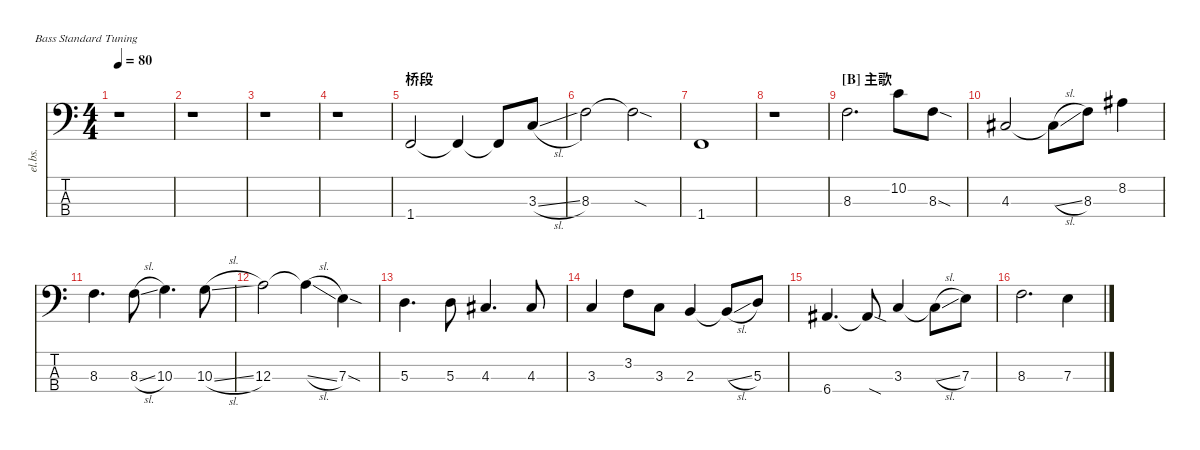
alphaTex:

\defaultSystemsLayout 4
\hideDynamics
\bracketExtendMode nobrackets
\track ("Electric Bass" "el.bs.") {mute instrument electricbassfinger}
\staff {score tabs}
\tuning (G2 D2 A1 E1)
\ts (4 4)
\tempo 80
\clef f4
\ks c
r.1{dy mf beam Down} |
r.1{beam Down} |
r.1{beam Down} |
r.1{beam Down} |
\section ("" "桥段")
1.4.2{beam Up} 1.4{t}.4{beam Up} 1.4{t}.8{beam Up} 3.3{sl}.8{beam Up} |
8.3.2{beam Down} 8.3{sod t}.2{beam Down} |
1.4.1{beam Up} |
r.1{beam Down} |
\section ("B" "主歌")
8.3.2{d beam Down} 10.2.8{beam Down} 8.3{sod}.8{beam Down} |
4.3{acc #}.2{beam Up} 4.3{sl t acc #}.8{beam Down} 8.3.8{beam Down} 8.2{acc #}.4{beam Down} |
8.3.4{d beam Down} 8.3{sl}.8{beam Down} 10.3.4{d beam Down} 10.3{sl}.8{beam Down} |
12.3.2{beam Down} 12.3{sl t}.4{beam Down} 7.3{sod}.4{beam Down} |
5.3.4{d beam Down} 5.3.8{beam Down} 4.3{acc #}.4{d beam Up} 4.3{acc #}.8{beam Up} |
3.3.4{beam Up} 3.2.8{beam Down} 3.3.8{beam Down} 2.3.4{beam Up} 2.3{sl t}.8{beam Up} 5.3.8{beam Up} |
6.4{acc #}.4{d beam Up} 6.4{sod t acc #}.8{beam Up} 3.3.4{beam Up} 3.3{sl t}.8{beam Down} 7.3.8{beam Down} |
8.3.2{d beam Down} 7.3.4{beam Down}
